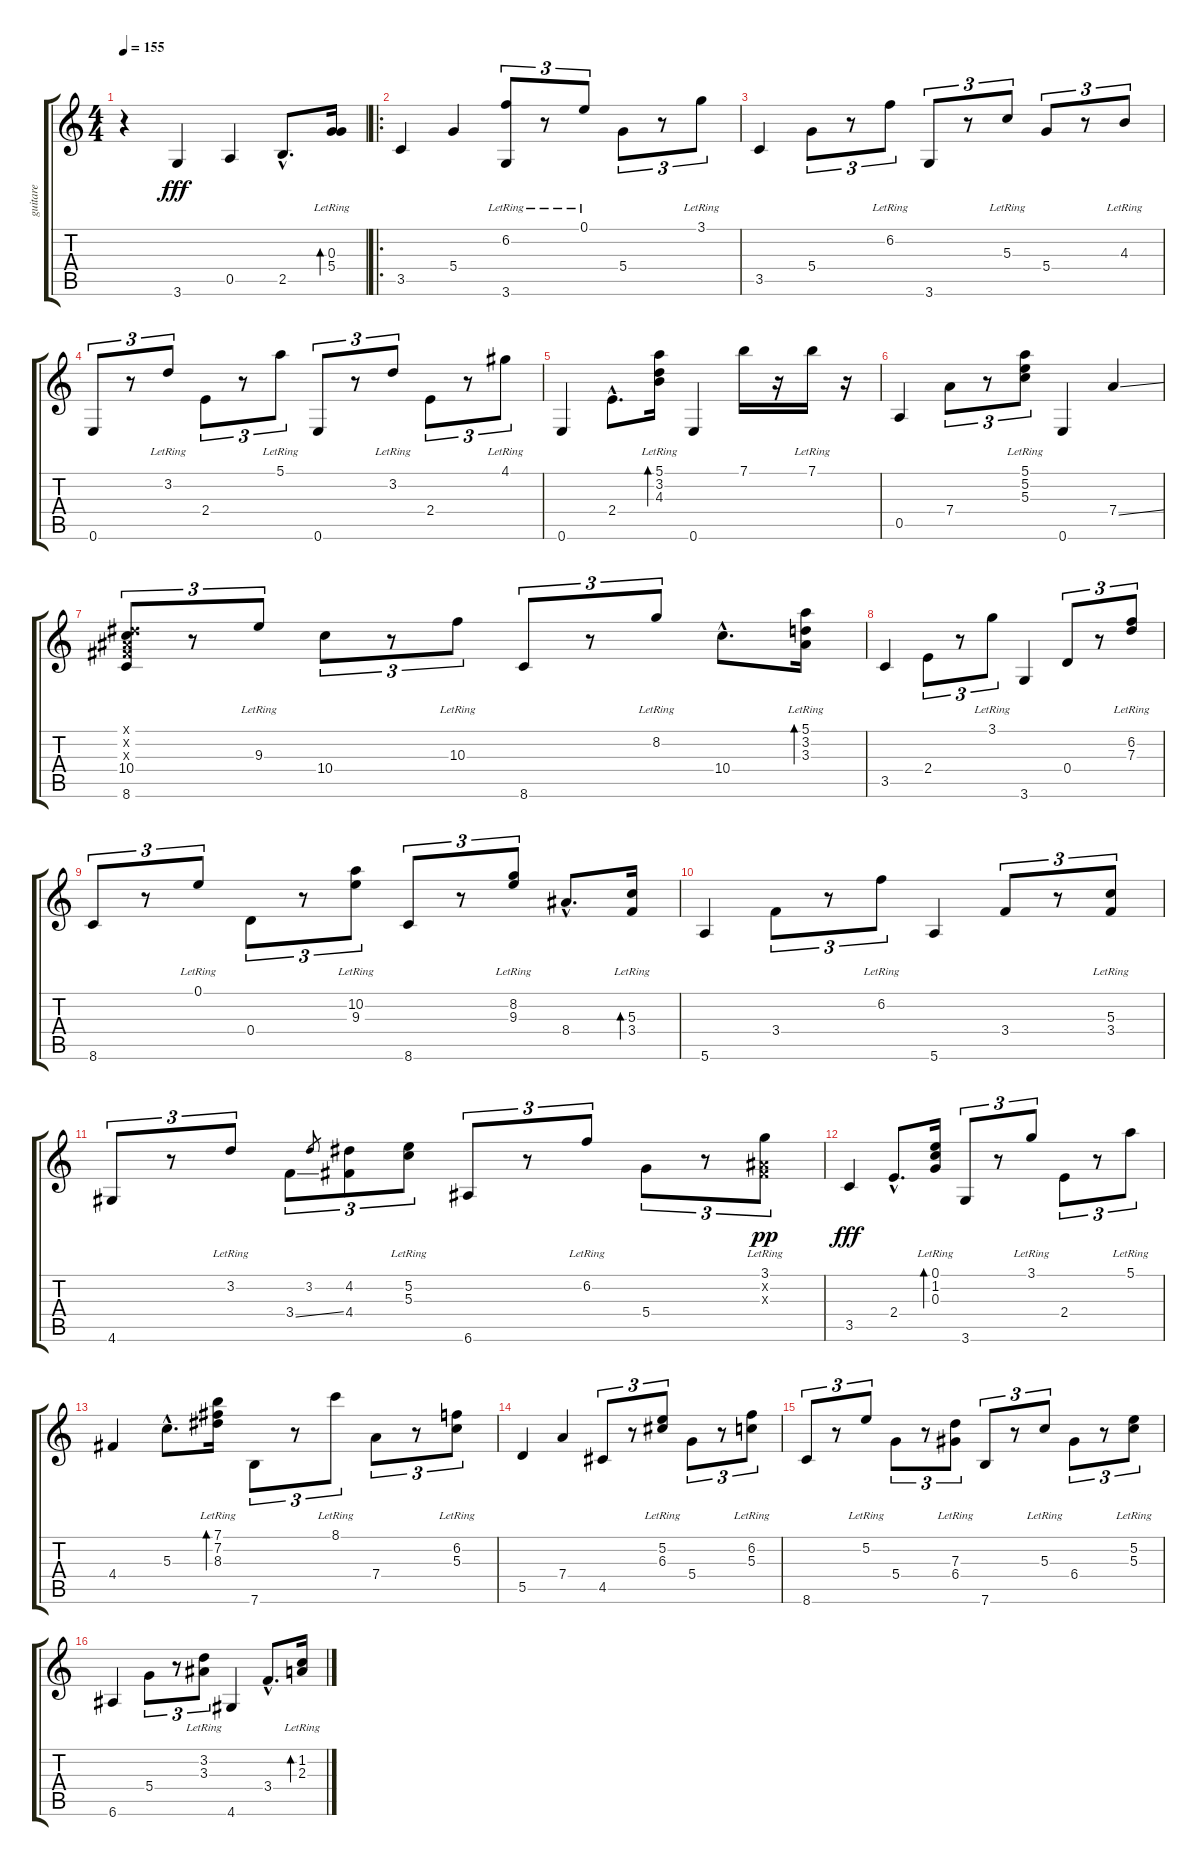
\track ("guitare" "guitare") {instrument electricguitarjazz}
\staff {score tabs}
\tuning (E4 B3 G3 D3 A2 E2) {hide}
\ts (4 4)
\tempo 155
\clef g2
\ks c
r.4{dy fff instrument electricguitarjazz} 3.6.4 0.5.4 2.5{hac}.8{d} (0.3{lr} 5.4{lr}).16{bd 480} |
\ro
3.5.4 5.4.4 (6.2{lr} 3.6).8{tu (3 2)} r.8{tu (3 2)} 0.1{lr}.8{tu (3 2)} 5.4.8{tu (3 2)} r.8{tu (3 2)} 3.1{lr}.8{tu (3 2)} |
3.5.4 5.4.8{tu (3 2)} r.8{tu (3 2)} 6.2{lr}.8{tu (3 2)} 3.6.8{tu (3 2)} r.8{tu (3 2)} 5.3{lr}.8{tu (3 2)} 5.4.8{tu (3 2)} r.8{tu (3 2)} 4.3{lr}.8{tu (3 2)} |
0.6.8{tu (3 2)} r.8{tu (3 2)} 3.2{lr}.8{tu (3 2)} 2.4.8{tu (3 2)} r.8{tu (3 2)} 5.1{lr}.8{tu (3 2)} 0.6.8{tu (3 2)} r.8{tu (3 2)} 3.2{lr}.8{tu (3 2)} 2.4.8{tu (3 2)} r.8{tu (3 2)} 4.1{lr}.8{tu (3 2)} |
0.6.4 2.4{hac}.8{d} (5.1{lr} 3.2{lr} 4.3{lr}).16{bd 480} 0.6.4 7.1.16 r.16 7.1{lr}.16 r.16 |
0.5.4 7.4.8{tu (3 2)} r.8{tu (3 2)} (5.1{lr} 5.2{lr} 5.3{lr}).8{tu (3 2)} 0.6.4 7.4{ss}.4 |
(-1.1{x} -1.2{x} -1.3{x} 10.4 8.6).8{tu (3 2)} r.8{tu (3 2)} 9.3{lr}.8{tu (3 2)} 10.4.8{tu (3 2)} r.8{tu (3 2)} 10.3{lr}.8{tu (3 2)} 8.6.8{tu (3 2)} r.8{tu (3 2)} 8.2{lr}.8{tu (3 2)} 10.4{hac}.8{d} (5.1{lr} 3.2{lr} 3.3{lr}).16{bd 480} |
3.5.4 2.4.8{tu (3 2)} r.8{tu (3 2)} 3.1{lr}.8{tu (3 2)} 3.6.4 0.4.8{tu (3 2)} r.8{tu (3 2)} (6.2{lr} 7.3{lr}).8{tu (3 2)} |
8.6.8{tu (3 2)} r.8{tu (3 2)} 0.1{lr}.8{tu (3 2)} 0.4.8{tu (3 2)} r.8{tu (3 2)} (10.2{lr} 9.3{lr}).8{tu (3 2)} 8.6.8{tu (3 2)} r.8{tu (3 2)} (8.2{lr} 9.3{lr}).8{tu (3 2)} 8.4{hac}.8{d} (5.3{lr} 3.4{lr}).16{bd 480} |
5.6.4 3.4.8{tu (3 2)} r.8{tu (3 2)} 6.2{lr}.8{tu (3 2)} 5.6.4 3.4.8{tu (3 2)} r.8{tu (3 2)} (5.3{lr} 3.4{lr}).8{tu (3 2)} |
4.6.8{tu (3 2)} r.8{tu (3 2)} 3.2{lr}.8{tu (3 2)} 3.4{ss}.8{tu (3 2)} 3.2.8{gr} (4.2 4.4).8{tu (3 2)} (5.2{lr} 5.3{lr}).8{tu (3 2)} 6.6.8{tu (3 2)} r.8{tu (3 2)} 6.2{lr}.8{tu (3 2)} 5.4.8{tu (3 2)} r.8{tu (3 2)} (3.1{lr} -1.2{x} -1.3{x}).8{tu (3 2) dy pp} |
3.5.4{dy fff} 2.4{hac}.8{d} (0.1{lr} 1.2{lr} 0.3{lr}).16{bd 480} 3.6.8{tu (3 2)} r.8{tu (3 2)} 3.1{lr}.8{tu (3 2)} 2.4.8{tu (3 2)} r.8{tu (3 2)} 5.1{lr}.8{tu (3 2)} |
4.4.4 5.3{hac}.8{d} (7.1{lr} 7.2{lr} 8.3{lr}).16{bd 480} 7.6.8{tu (3 2)} r.8{tu (3 2)} 8.1{lr}.8{tu (3 2)} 7.4.8{tu (3 2)} r.8{tu (3 2)} (6.2{lr} 5.3{lr}).8{tu (3 2)} |
5.5.4 7.4.4 4.5.8{tu (3 2)} r.8{tu (3 2)} (5.2{lr} 6.3{lr}).8{tu (3 2)} 5.4.8{tu (3 2)} r.8{tu (3 2)} (6.2{lr} 5.3{lr}).8{tu (3 2)} |
8.6.8{tu (3 2)} r.8{tu (3 2)} 5.2{lr}.8{tu (3 2)} 5.4.8{tu (3 2)} r.8{tu (3 2)} (7.3{lr} 6.4).8{tu (3 2)} 7.6.8{tu (3 2)} r.8{tu (3 2)} 5.3{lr}.8{tu (3 2)} 6.4.8{tu (3 2)} r.8{tu (3 2)} (5.2{lr} 5.3{lr}).8{tu (3 2)} |
6.6.4 5.4.8{tu (3 2)} r.8{tu (3 2)} (3.2{lr} 3.3{lr}).8{tu (3 2)} 4.6.4 3.4{hac}.8{d} (1.2{lr} 2.3{lr}).16{bd 480}
